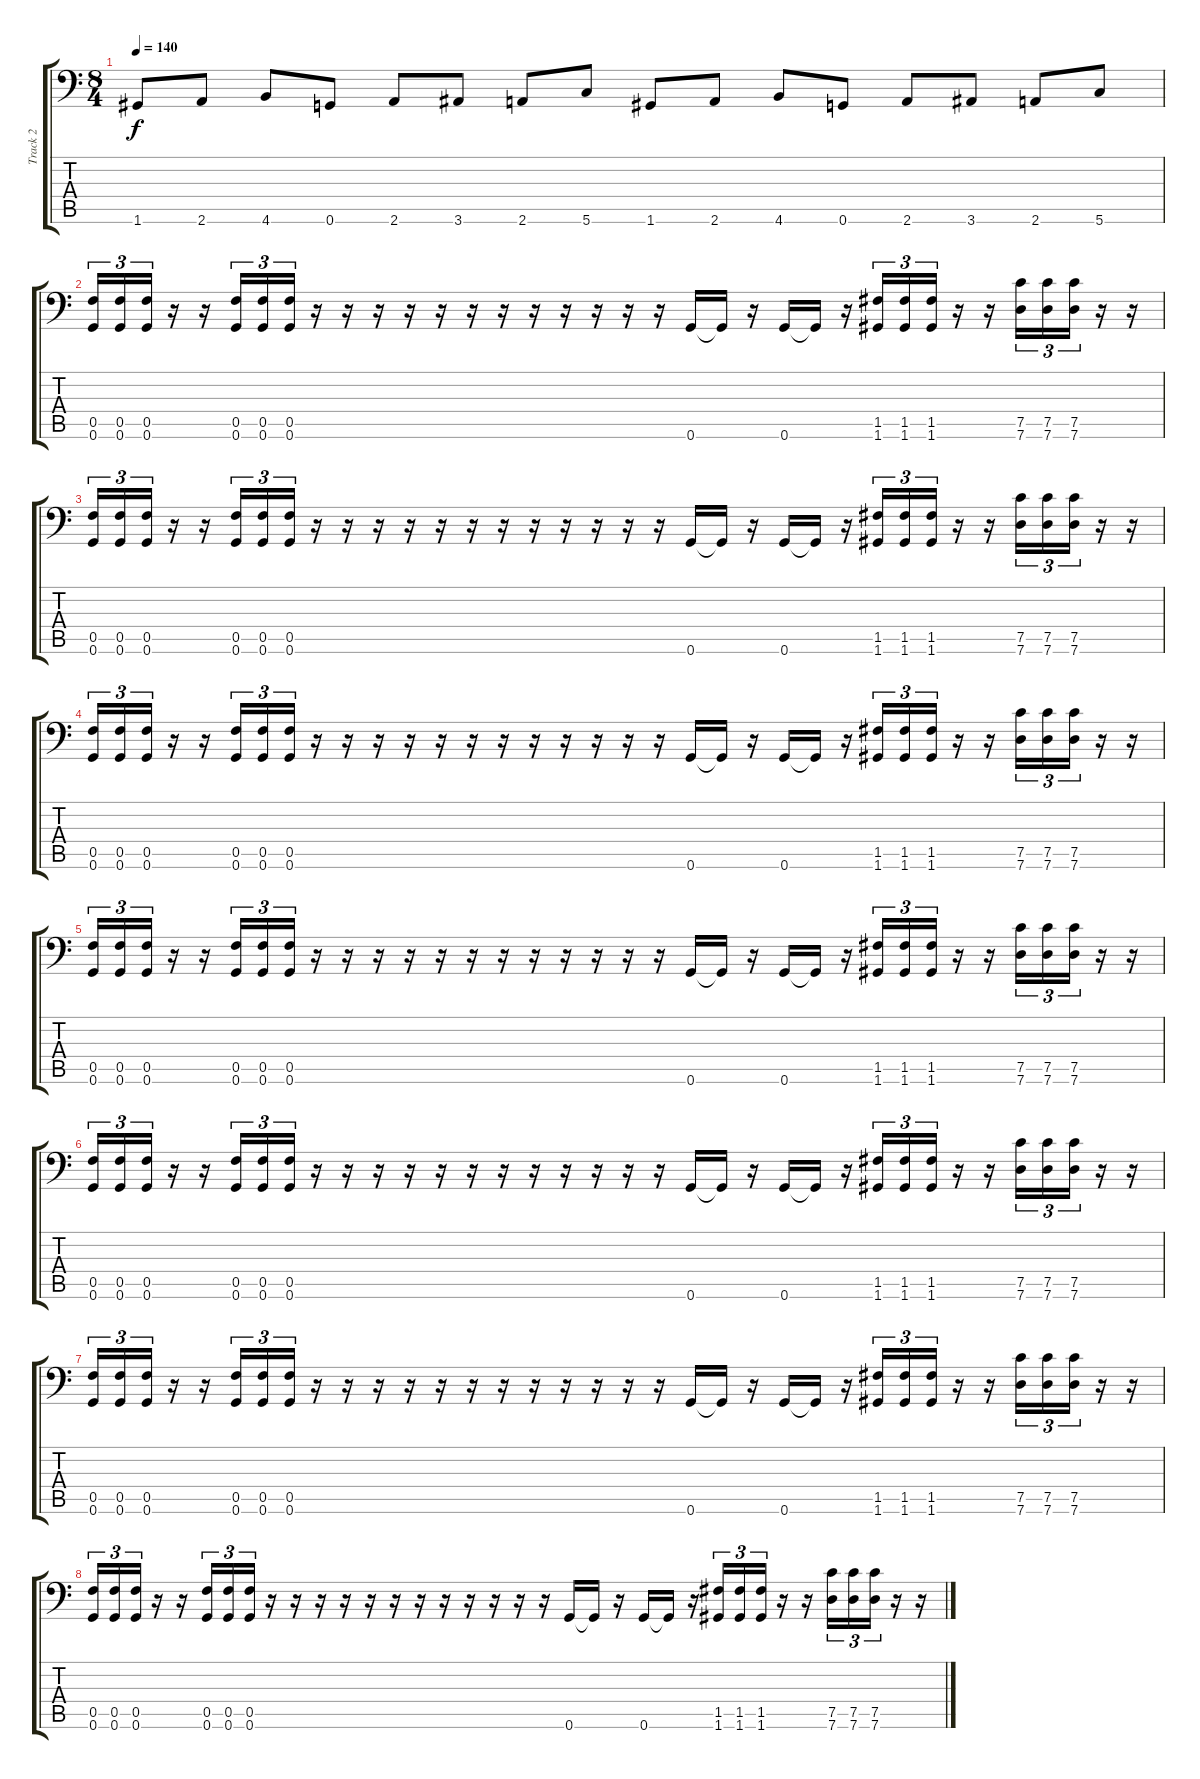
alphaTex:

\track ("Track 2" "Track 2") {instrument distortionguitar}
\staff {score tabs}
\tuning (C4 G3 Eb3 Bb2 F2 G1) {hide}
\ts (8 4)
\tempo 140
\clef f4
\ks c
1.6.8{dy f} 2.6.8 4.6.8 0.6.8 2.6.8 3.6.8 2.6.8 5.6.8 1.6.8 2.6.8 4.6.8 0.6.8 2.6.8 3.6.8 2.6.8 5.6.8 |
(0.5 0.6).16{tu (3 2)} (0.5 0.6).16{tu (3 2)} (0.5 0.6).16{tu (3 2)} r.16 r.16 (0.5 0.6).16{tu (3 2)} (0.5 0.6).16{tu (3 2)} (0.5 0.6).16{tu (3 2)} r.16 r.16 r.16 r.16 r.16 r.16 r.16 r.16 r.16 r.16 r.16 r.16 0.6.16 0.6{t}.16 r.16 0.6.16 0.6{t}.16 r.16 (1.5 1.6).16{tu (3 2)} (1.5 1.6).16{tu (3 2)} (1.5 1.6).16{tu (3 2)} r.16 r.16 (7.5 7.6).16{tu (3 2)} (7.5 7.6).16{tu (3 2)} (7.5 7.6).16{tu (3 2)} r.16 r.16 |
(0.5 0.6).16{tu (3 2)} (0.5 0.6).16{tu (3 2)} (0.5 0.6).16{tu (3 2)} r.16 r.16 (0.5 0.6).16{tu (3 2)} (0.5 0.6).16{tu (3 2)} (0.5 0.6).16{tu (3 2)} r.16 r.16 r.16 r.16 r.16 r.16 r.16 r.16 r.16 r.16 r.16 r.16 0.6.16 0.6{t}.16 r.16 0.6.16 0.6{t}.16 r.16 (1.5 1.6).16{tu (3 2)} (1.5 1.6).16{tu (3 2)} (1.5 1.6).16{tu (3 2)} r.16 r.16 (7.5 7.6).16{tu (3 2)} (7.5 7.6).16{tu (3 2)} (7.5 7.6).16{tu (3 2)} r.16 r.16 |
(0.5 0.6).16{tu (3 2)} (0.5 0.6).16{tu (3 2)} (0.5 0.6).16{tu (3 2)} r.16 r.16 (0.5 0.6).16{tu (3 2)} (0.5 0.6).16{tu (3 2)} (0.5 0.6).16{tu (3 2)} r.16 r.16 r.16 r.16 r.16 r.16 r.16 r.16 r.16 r.16 r.16 r.16 0.6.16 0.6{t}.16 r.16 0.6.16 0.6{t}.16 r.16 (1.5 1.6).16{tu (3 2)} (1.5 1.6).16{tu (3 2)} (1.5 1.6).16{tu (3 2)} r.16 r.16 (7.5 7.6).16{tu (3 2)} (7.5 7.6).16{tu (3 2)} (7.5 7.6).16{tu (3 2)} r.16 r.16 |
(0.5 0.6).16{tu (3 2)} (0.5 0.6).16{tu (3 2)} (0.5 0.6).16{tu (3 2)} r.16 r.16 (0.5 0.6).16{tu (3 2)} (0.5 0.6).16{tu (3 2)} (0.5 0.6).16{tu (3 2)} r.16 r.16 r.16 r.16 r.16 r.16 r.16 r.16 r.16 r.16 r.16 r.16 0.6.16 0.6{t}.16 r.16 0.6.16 0.6{t}.16 r.16 (1.5 1.6).16{tu (3 2)} (1.5 1.6).16{tu (3 2)} (1.5 1.6).16{tu (3 2)} r.16 r.16 (7.5 7.6).16{tu (3 2)} (7.5 7.6).16{tu (3 2)} (7.5 7.6).16{tu (3 2)} r.16 r.16 |
(0.5 0.6).16{tu (3 2)} (0.5 0.6).16{tu (3 2)} (0.5 0.6).16{tu (3 2)} r.16 r.16 (0.5 0.6).16{tu (3 2)} (0.5 0.6).16{tu (3 2)} (0.5 0.6).16{tu (3 2)} r.16 r.16 r.16 r.16 r.16 r.16 r.16 r.16 r.16 r.16 r.16 r.16 0.6.16 0.6{t}.16 r.16 0.6.16 0.6{t}.16 r.16 (1.5 1.6).16{tu (3 2)} (1.5 1.6).16{tu (3 2)} (1.5 1.6).16{tu (3 2)} r.16 r.16 (7.5 7.6).16{tu (3 2)} (7.5 7.6).16{tu (3 2)} (7.5 7.6).16{tu (3 2)} r.16 r.16 |
(0.5 0.6).16{tu (3 2)} (0.5 0.6).16{tu (3 2)} (0.5 0.6).16{tu (3 2)} r.16 r.16 (0.5 0.6).16{tu (3 2)} (0.5 0.6).16{tu (3 2)} (0.5 0.6).16{tu (3 2)} r.16 r.16 r.16 r.16 r.16 r.16 r.16 r.16 r.16 r.16 r.16 r.16 0.6.16 0.6{t}.16 r.16 0.6.16 0.6{t}.16 r.16 (1.5 1.6).16{tu (3 2)} (1.5 1.6).16{tu (3 2)} (1.5 1.6).16{tu (3 2)} r.16 r.16 (7.5 7.6).16{tu (3 2)} (7.5 7.6).16{tu (3 2)} (7.5 7.6).16{tu (3 2)} r.16 r.16 |
(0.5 0.6).16{tu (3 2)} (0.5 0.6).16{tu (3 2)} (0.5 0.6).16{tu (3 2)} r.16 r.16 (0.5 0.6).16{tu (3 2)} (0.5 0.6).16{tu (3 2)} (0.5 0.6).16{tu (3 2)} r.16 r.16 r.16 r.16 r.16 r.16 r.16 r.16 r.16 r.16 r.16 r.16 0.6.16 0.6{t}.16 r.16 0.6.16 0.6{t}.16 r.16 (1.5 1.6).16{tu (3 2)} (1.5 1.6).16{tu (3 2)} (1.5 1.6).16{tu (3 2)} r.16 r.16 (7.5 7.6).16{tu (3 2)} (7.5 7.6).16{tu (3 2)} (7.5 7.6).16{tu (3 2)} r.16 r.16
